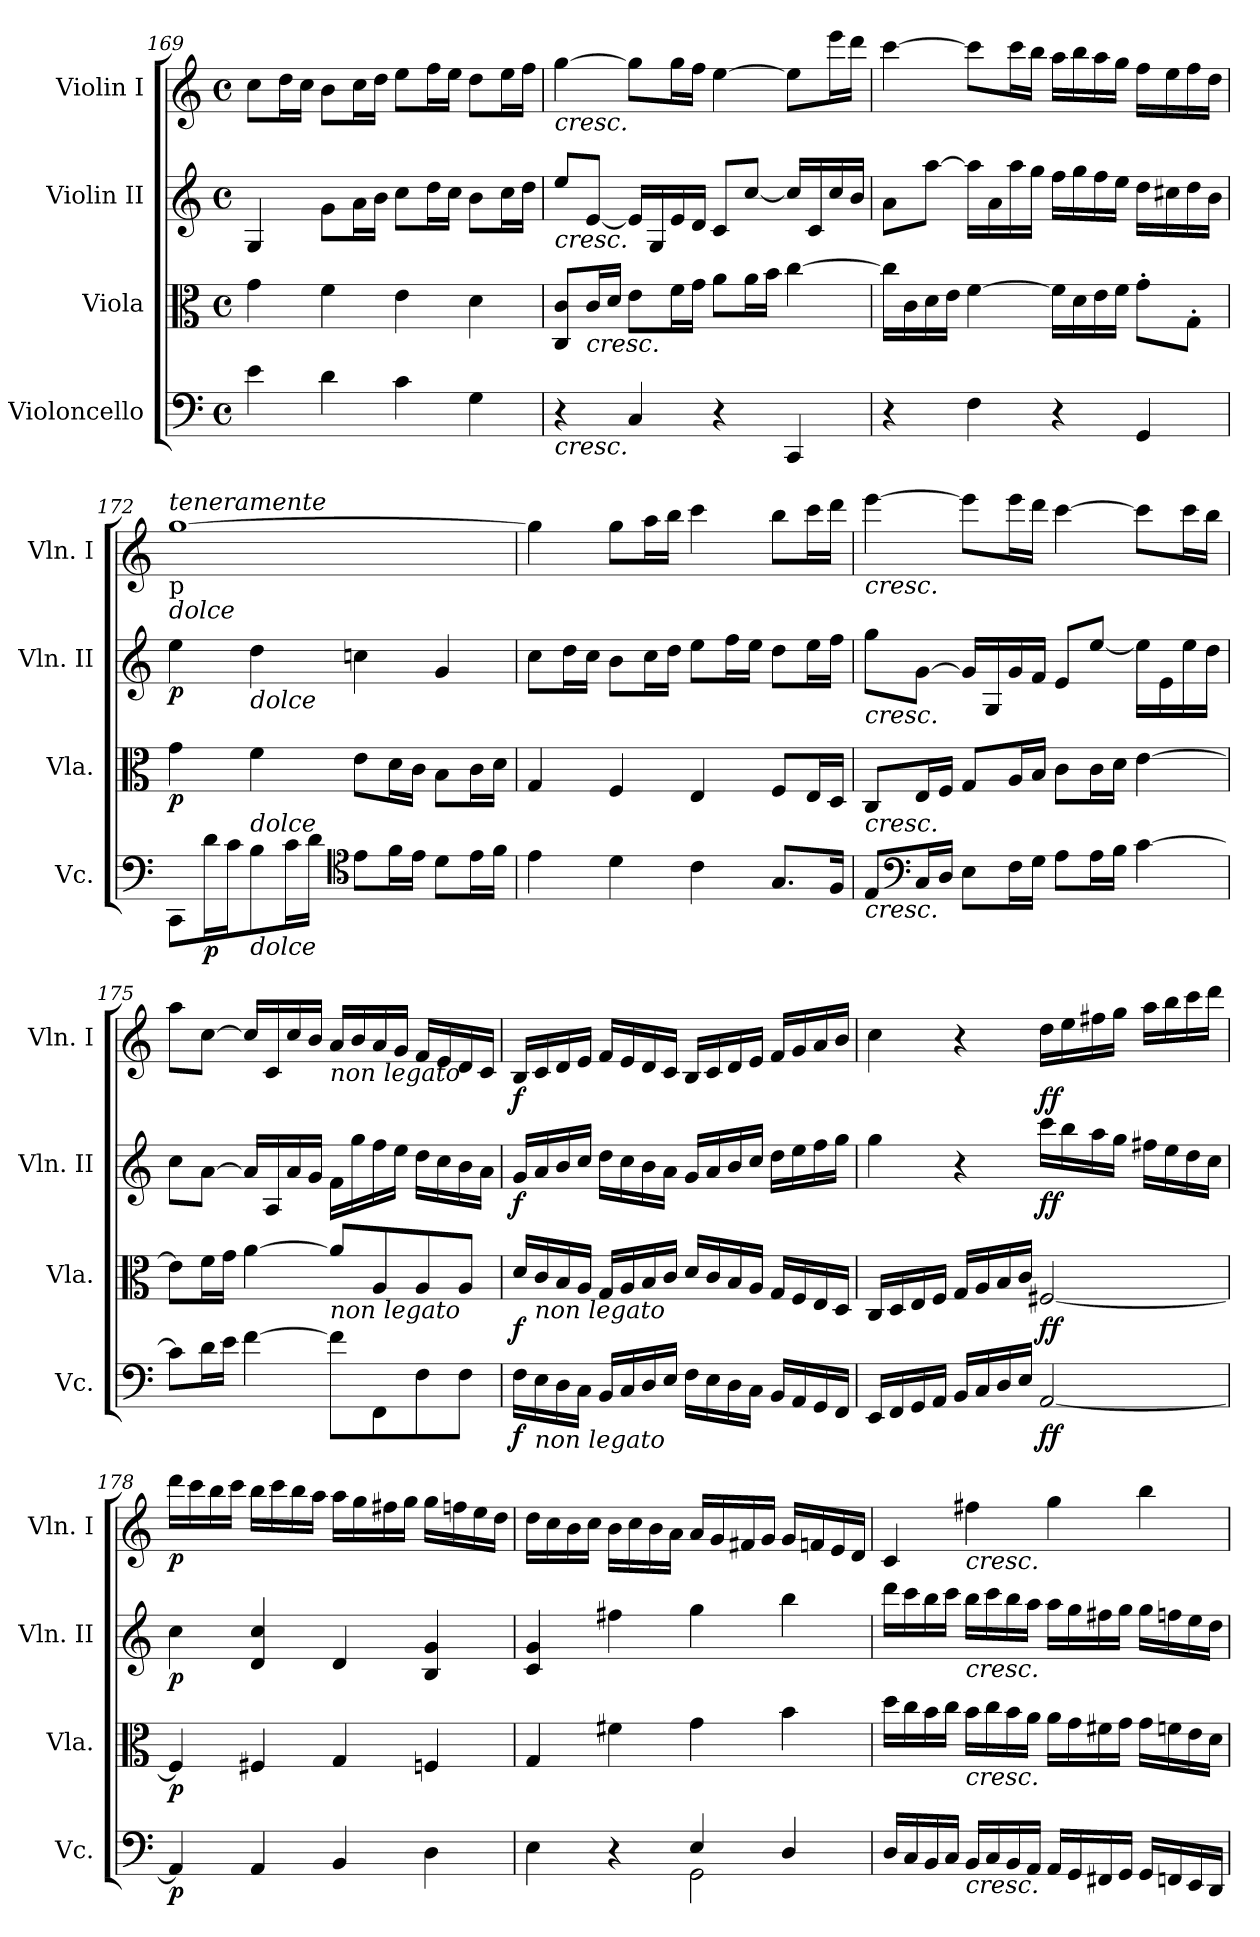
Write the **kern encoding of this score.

**kern	**dynam	**kern	**dynam	**kern	**dynam	**kern	**dynam
*part4	*part4	*part3	*part3	*part2	*part2	*part1	*part1
*staff4	*staff4	*staff3	*staff3	*staff2	*staff2	*staff1	*staff1
*I"Violoncello	*	*I"Viola	*	*I"Violin II	*	*I"Violin I	*
*I'Vc.	*	*I'Vla.	*	*I'Vln. II	*	*I'Vln. I	*
*clefF4	*	*clefC3	*	*clefG2	*	*clefG2	*
*k[]	*	*k[]	*	*k[]	*	*k[]	*
*M4/4	*	*M4/4	*	*M4/4	*	*M4/4	*
*met(c)	*	*met(c)	*	*met(c)	*	*met(c)	*
=169	=169	=169	=169	=169	=169	=169	=169
4e\	.	4g\	.	4G/	.	8cc\L	.
.	.	.	.	.	.	16dd\L	.
.	.	.	.	.	.	16cc\JJ	.
4d\	.	4f\	.	8g\L	.	8b\L	.
.	.	.	.	16a\L	.	16cc\L	.
.	.	.	.	16b\JJ	.	16dd\JJ	.
4c\	.	4e\	.	8cc\L	.	8ee\L	.
.	.	.	.	16dd\L	.	16ff\L	.
.	.	.	.	16cc\JJ	.	16ee\JJ	.
4G\	.	4d\	.	8b\L	.	8dd\L	.
.	.	.	.	16cc\L	.	16ee\L	.
.	.	.	.	16dd\JJ	.	16ff\JJ	.
!!LO:LB:g=z
=170	=170	=170	=170	=170	=170	=170	=170
!	!	!	!	!	!	!LO:TX:b:i:t=cresc.	!
!	!	!	!	!LO:TX:b:i:t=cresc.	!	!	!
!LO:TX:b:i:t=cresc.	!	!	!	!	!	!	!
4r	.	8C/ 8c/L	.	8ee/L	.	[4gg\	.
!	!	!LO:TX:b:i:t=cresc.	!	!	!	!	!
.	.	16c/L	.	[8e/J	.	.	.
.	.	16d/JJ	.	.	.	.	.
4C/	.	8e\L	.	16e/LL]	.	8gg\L]	.
.	.	.	.	16G/	.	.	.
.	.	16f\L	.	16e/	.	16gg\L	.
.	.	16g\JJ	.	16d/JJ	.	16ff\JJ	.
4r	.	8a\L	.	8c/L	.	[4ee\	.
.	.	16a\L	.	[8cc/J	.	.	.
.	.	16b\JJ	.	.	.	.	.
4CC/	.	[4cc\	.	16cc/LL]	.	8ee\L]	.
.	.	.	.	16c/	.	.	.
.	.	.	.	16cc/	.	16eee\L	.
.	.	.	.	16b/JJ	.	16ddd\JJ	.
=171	=171	=171	=171	=171	=171	=171	=171
4r	.	16cc\LL]	.	8a\L	.	[4ccc\	.
.	.	16c\	.	.	.	.	.
.	.	16d\	.	[8aa\J	.	.	.
.	.	16e\JJ	.	.	.	.	.
4F\	.	[4f\	.	16aa\LL]	.	8ccc\L]	.
.	.	.	.	16a\	.	.	.
.	.	.	.	16aa\	.	16ccc\L	.
.	.	.	.	16gg\JJ	.	16bb\JJ	.
4r	.	16f\LL]	.	16ff\LL	.	16aa\LL	.
.	.	16d\	.	16gg\	.	16bb\	.
.	.	16e\	.	16ff\	.	16aa\	.
.	.	16f\JJ	.	16ee\JJ	.	16gg\JJ	.
4GG/	.	8g'\L	.	16dd\LL	.	16ff\LL	.
.	.	.	.	16cc#X\	.	16ee\	.
.	.	8G'\J	.	16dd\	.	16ff\	.
.	.	.	.	16b\JJ	.	16dd\JJ	.
=172	=172	=172	=172	=172	=172	=172	=172
!	!	!	!	!	!	!LO:TX:b:t=p	!
!	!	!	!	!	!	!LO:TX:a:i:t=teneramente	!
!	!	!	!	!	!	!LO:TX:b:i:t=dolce	!
!	!	!	!LO:DY:b	!	!LO:DY:b	!	!
8CC\L	.	4g\	p	4ee\	p	[1gg	.
!	!LO:DY:b	!	!	!	!	!	!
16d\L	p	.	.	.	.	.	.
16c\J	.	.	.	.	.	.	.
!	!	!	!	!LO:TX:b:i:t=dolce	!	!	!
!LO:TX:b:i:t=dolce	!	!	!	!	!	!	!
!LO:TX:a:i:t=dolce	!	!	!	!	!	!	!
8B\	.	4f\	.	4dd\	.	.	.
16c\L	.	.	.	.	.	.	.
16d\JJ	.	.	.	.	.	.	.
*clefC4	*	*	*	*	*	*	*
8e\L	.	8e\L	.	4ccn\	.	.	.
16f\L	.	16d\L	.	.	.	.	.
16e\JJ	.	16c\JJ	.	.	.	.	.
8d\L	.	8B\L	.	4g/	.	.	.
16e\L	.	16c\L	.	.	.	.	.
16f\JJ	.	16d\JJ	.	.	.	.	.
!!LO:LB:g=z
=173	=173	=173	=173	=173	=173	=173	=173
4e\	.	4G/	.	8cc\L	.	4gg\]	.
.	.	.	.	16dd\L	.	.	.
.	.	.	.	16cc\JJ	.	.	.
4d\	.	4F/	.	8b\L	.	8gg\L	.
.	.	.	.	16cc\L	.	16aa\L	.
.	.	.	.	16dd\JJ	.	16bb\JJ	.
4c\	.	4E/	.	8ee\L	.	4ccc\	.
.	.	.	.	16ff\L	.	.	.
.	.	.	.	16ee\JJ	.	.	.
8.G/L	.	8F/L	.	8dd\L	.	8bb\L	.
.	.	16E/L	.	16ee\L	.	16ccc\L	.
16F/Jk	.	16D/JJ	.	16ff\JJ	.	16ddd\JJ	.
=174	=174	=174	=174	=174	=174	=174	=174
!	!	!	!	!	!	!LO:TX:b:i:t=cresc.	!
!	!	!	!	!LO:TX:b:i:t=cresc.	!	!	!
!	!	!LO:TX:b:i:t=cresc.	!	!	!	!	!
!LO:TX:b:i:t=cresc.	!	!	!	!	!	!	!
8E/L	.	8C/L	.	8gg\L	.	[4eee\	.
*clefF4	*	*	*	*	*	*	*
16C/L	.	16E/L	.	[8g\J	.	.	.
16D/JJ	.	16F/JJ	.	.	.	.	.
8E\L	.	8G/L	.	16g/LL]	.	8eee\L]	.
.	.	.	.	16G/	.	.	.
16F\L	.	16A/L	.	16g/	.	16eee\L	.
16G\JJ	.	16B/JJ	.	16f/JJ	.	16ddd\JJ	.
8A\L	.	8c\L	.	8e/L	.	[4ccc\	.
16A\L	.	16c\L	.	[8ee/J	.	.	.
16B\JJ	.	16d\JJ	.	.	.	.	.
[4c\	.	[4e\	.	16ee\LL]	.	8ccc\L]	.
.	.	.	.	16e\	.	.	.
.	.	.	.	16ee\	.	16ccc\L	.
.	.	.	.	16dd\JJ	.	16bb\JJ	.
=175	=175	=175	=175	=175	=175	=175	=175
8c\L]	.	8e\L]	.	8cc\L	.	8aa\L	.
16d\L	.	16f\L	.	[8a\J	.	[8cc\J	.
16e\JJ	.	16g\JJ	.	.	.	.	.
[4f\	.	[4a\	.	16a/LL]	.	16cc/LL]	.
.	.	.	.	16A/	.	16c/	.
.	.	.	.	16a/	.	16cc/	.
.	.	.	.	16g/JJ	.	16b/JJ	.
!	!	!	!	!	!	!LO:TX:b:i:t=non legato	!
!	!	!LO:TX:b:i:t=non legato	!	!	!	!	!
8f\L]	.	8a/L]	.	16f\LL	.	16a/LL	.
.	.	.	.	16gg\	.	16b/	.
8FF\	.	8A/	.	16ff\	.	16a/	.
.	.	.	.	16ee\JJ	.	16g/JJ	.
8F\	.	8A/	.	16dd\LL	.	16f/LL	.
.	.	.	.	16cc\	.	16e/	.
8F\J	.	8A/J	.	16b\	.	16d/	.
.	.	.	.	16a\JJ	.	16c/JJ	.
!!LO:LB:g=z
=176	=176	=176	=176	=176	=176	=176	=176
!	!LO:DY:b	!	!LO:DY:b	!	!LO:DY:b	!	!LO:DY:b
16F\LL	f	16d/LL	f	16g/LL	f	16B/LL	f
!	!	!LO:TX:b:i:t=non legato	!	!	!	!	!
!LO:TX:b:i:t=non legato	!	!	!	!	!	!	!
16E\	.	16c/	.	16a/	.	16c/	.
16D\	.	16B/	.	16b/	.	16d/	.
16C\JJ	.	16A/JJ	.	16cc/JJ	.	16e/JJ	.
16BB/LL	.	16G/LL	.	16dd\LL	.	16f/LL	.
16C/	.	16A/	.	16cc\	.	16e/	.
16D/	.	16B/	.	16b\	.	16d/	.
16E/JJ	.	16c/JJ	.	16a\JJ	.	16c/JJ	.
16F\LL	.	16d/LL	.	16g/LL	.	16B/LL	.
16E\	.	16c/	.	16a/	.	16c/	.
16D\	.	16B/	.	16b/	.	16d/	.
16C\JJ	.	16A/JJ	.	16cc/JJ	.	16e/JJ	.
16BB/LL	.	16G/LL	.	16dd\LL	.	16f/LL	.
16AA/	.	16F/	.	16ee\	.	16g/	.
16GG/	.	16E/	.	16ff\	.	16a/	.
16FF/JJ	.	16D/JJ	.	16gg\JJ	.	16b/JJ	.
=177	=177	=177	=177	=177	=177	=177	=177
16EE/LL	.	16C/LL	.	4gg\	.	4cc\	.
16FF/	.	16D/	.	.	.	.	.
16GG/	.	16E/	.	.	.	.	.
16AA/JJ	.	16F/JJ	.	.	.	.	.
16BB/LL	.	16G/LL	.	4r	.	4r	.
16C/	.	16A/	.	.	.	.	.
16D/	.	16B/	.	.	.	.	.
16E/JJ	.	16c/JJ	.	.	.	.	.
!	!LO:DY:b	!	!LO:DY:b	!	!LO:DY:b	!	!LO:DY:b
[2AA/	ff	[2F#X/	ff	16ccc\LL	ff	16dd\LL	ff
.	.	.	.	16bb\	.	16ee\	.
.	.	.	.	16aa\	.	16ff#X\	.
.	.	.	.	16gg\JJ	.	16gg\JJ	.
.	.	.	.	16ff#X\LL	.	16aa\LL	.
.	.	.	.	16ee\	.	16bb\	.
.	.	.	.	16dd\	.	16ccc\	.
.	.	.	.	16cc\JJ	.	16ddd\JJ	.
!!LO:PB:g=z
=178	=178	=178	=178	=178	=178	=178	=178
!	!LO:DY:b	!	!LO:DY:b	!	!LO:DY:b	!	!LO:DY:b
4AA/]	p	4F#/]	p	4cc\	p	16ddd\LL	p
.	.	.	.	.	.	16ccc\	.
.	.	.	.	.	.	16bb\	.
.	.	.	.	.	.	16ccc\JJ	.
4AA/	.	4F#X/	.	4d/ 4cc/	.	16bb\LL	.
.	.	.	.	.	.	16ccc\	.
.	.	.	.	.	.	16bb\	.
.	.	.	.	.	.	16aa\JJ	.
4BB/	.	4G/	.	4d/	.	16aa\LL	.
.	.	.	.	.	.	16gg\	.
.	.	.	.	.	.	16ff#X\	.
.	.	.	.	.	.	16gg\JJ	.
4D\	.	4Fn/	.	4B/ 4g/	.	16gg\LL	.
.	.	.	.	.	.	16ffn\	.
.	.	.	.	.	.	16ee\	.
.	.	.	.	.	.	16dd\JJ	.
!!LO:PB:g=z
=179	=179	=179	=179	=179	=179	=179	=179
*^	*	*	*	*	*	*	*
4E\	2ryy	.	4G/	.	4c/ 4g/	.	16dd\LL	.
.	.	.	.	.	.	.	16cc\	.
.	.	.	.	.	.	.	16b\	.
.	.	.	.	.	.	.	16cc\JJ	.
4r	.	.	4f#X\	.	4ff#X\	.	16b\LL	.
.	.	.	.	.	.	.	16cc\	.
.	.	.	.	.	.	.	16b\	.
.	.	.	.	.	.	.	16a\JJ	.
4E/	2GG\	.	4g\	.	4gg\	.	16a/LL	.
.	.	.	.	.	.	.	16g/	.
.	.	.	.	.	.	.	16f#X/	.
.	.	.	.	.	.	.	16g/JJ	.
4D/	.	.	4b\	.	4bb\	.	16g/LL	.
.	.	.	.	.	.	.	16fn/	.
.	.	.	.	.	.	.	16e/	.
.	.	.	.	.	.	.	16d/JJ	.
*v	*v	*	*	*	*	*	*	*
=180	=180	=180	=180	=180	=180	=180	=180
16D/LL	.	16dd\LL	.	16ddd\LL	.	4c/	.
16C/	.	16cc\	.	16ccc\	.	.	.
16BB/	.	16b\	.	16bb\	.	.	.
16C/JJ	.	16cc\JJ	.	16ccc\JJ	.	.	.
!	!	!	!	!	!	!LO:TX:b:i:t=cresc.	!
!	!	!	!	!LO:TX:b:i:t=cresc.	!	!	!
!	!	!LO:TX:b:i:t=cresc.	!	!	!	!	!
!LO:TX:b:i:t=cresc.	!	!	!	!	!	!	!
16BB/LL	.	16b\LL	.	16bb\LL	.	4ff#X\	.
16C/	.	16cc\	.	16ccc\	.	.	.
16BB/	.	16b\	.	16bb\	.	.	.
16AA/JJ	.	16a\JJ	.	16aa\JJ	.	.	.
16AA/LL	.	16a\LL	.	16aa\LL	.	4gg\	.
16GG/	.	16g\	.	16gg\	.	.	.
16FF#X/	.	16f#X\	.	16ff#X\	.	.	.
16GG/JJ	.	16g\JJ	.	16gg\JJ	.	.	.
16GG/LL	.	16g\LL	.	16gg\LL	.	4bb\	.
16FFn/	.	16fn\	.	16ffn\	.	.	.
16EE/	.	16e\	.	16ee\	.	.	.
16DD/JJ	.	16d\JJ	.	16dd\JJ	.	.	.
=	=	=	=	=	=	=	=
*-	*-	*-	*-	*-	*-	*-	*-
